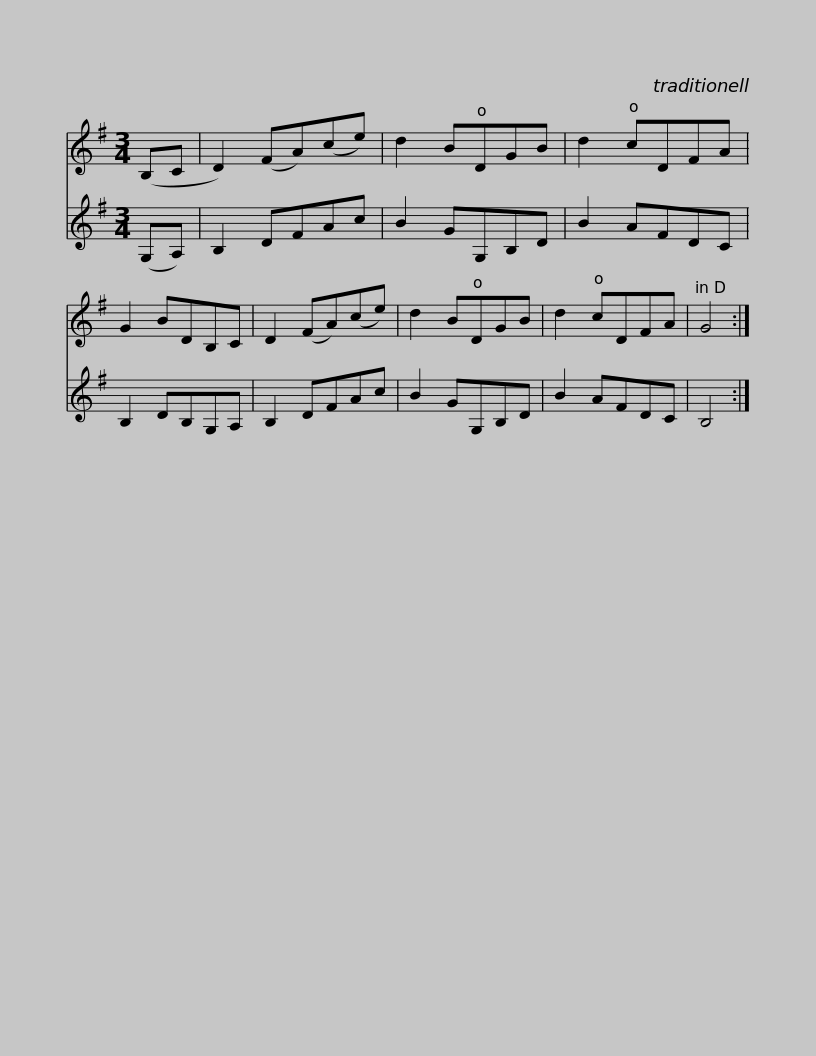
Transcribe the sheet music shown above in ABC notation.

X:1
%%score 1 2
L:1/8
M:3/4
I:linebreak $
K:G
V:1 treble
V:2 treble
V:1
 (B,C | D2) (FA)(ce) | d2 BDGB | d2 cDFA | G2 BDB,C | %5
 D2 (FA)(ce) | d2 BDGB | d2 cDFA | G4 :| %9
V:2
 (G,A,) | B,2 DFAc | B2 GG,B,D | B2 AFDC | B,2 DB,G,A, | %5
 B,2 DFAc | B2 GG,B,D | B2 AFDC | B,4 :| %9
